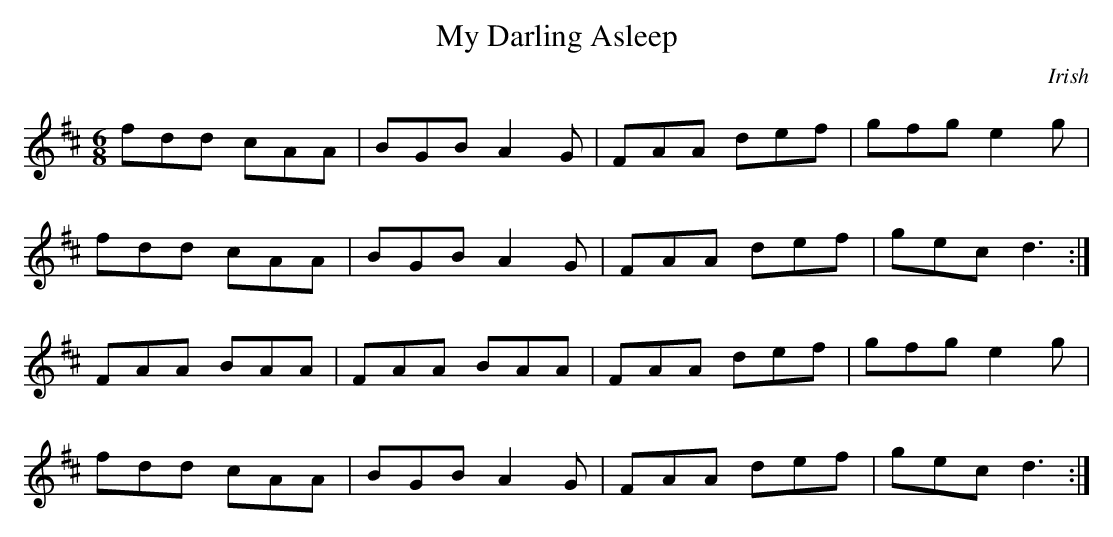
X:1
T:My Darling Asleep
M:6/8
K:D
fdd cAA | BGB A2 G | FAA def | gfg e2 g |
fdd cAA | BGB A2 G | FAA def | gec d3 :|
FAA BAA | FAA BAA | FAA def | gfg e2 g |
fdd cAA | BGB A2 G | FAA def | gec d3 :|
